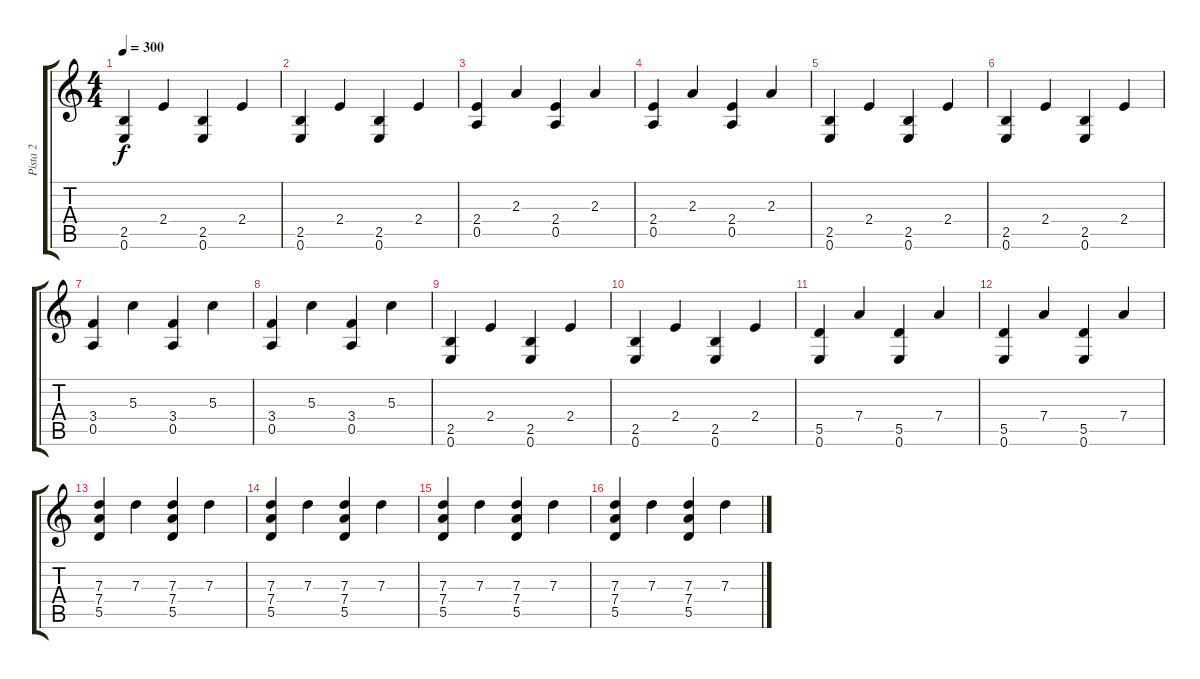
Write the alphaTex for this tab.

\track ("Pista 2" "Pista 2") {instrument electricbasspick}
\staff {score tabs}
\tuning (E4 B3 G3 D3 A2 E2) {hide}
\ts (4 4)
\tempo 300
\clef g2
\ks c
(2.5 0.6).4{dy f} 2.4.4 (2.5 0.6).4 2.4.4 |
(2.5 0.6).4 2.4.4 (2.5 0.6).4 2.4.4 |
(2.4 0.5).4 2.3.4 (2.4 0.5).4 2.3.4 |
(2.4 0.5).4 2.3.4 (2.4 0.5).4 2.3.4 |
(2.5 0.6).4 2.4.4 (2.5 0.6).4 2.4.4 |
(2.5 0.6).4 2.4.4 (2.5 0.6).4 2.4.4 |
(3.4 0.5).4 5.3.4 (3.4 0.5).4 5.3.4 |
(3.4 0.5).4 5.3.4 (3.4 0.5).4 5.3.4 |
(2.5 0.6).4 2.4.4 (2.5 0.6).4 2.4.4 |
(2.5 0.6).4 2.4.4 (2.5 0.6).4 2.4.4 |
(5.5 0.6).4 7.4.4 (5.5 0.6).4 7.4.4 |
(5.5 0.6).4 7.4.4 (5.5 0.6).4 7.4.4 |
(7.3 7.4 5.5).4 7.3.4 (7.3 7.4 5.5).4 7.3.4 |
(7.3 7.4 5.5).4 7.3.4 (7.3 7.4 5.5).4 7.3.4 |
(7.3 7.4 5.5).4 7.3.4 (7.3 7.4 5.5).4 7.3.4 |
(7.3 7.4 5.5).4 7.3.4 (7.3 7.4 5.5).4 7.3.4
